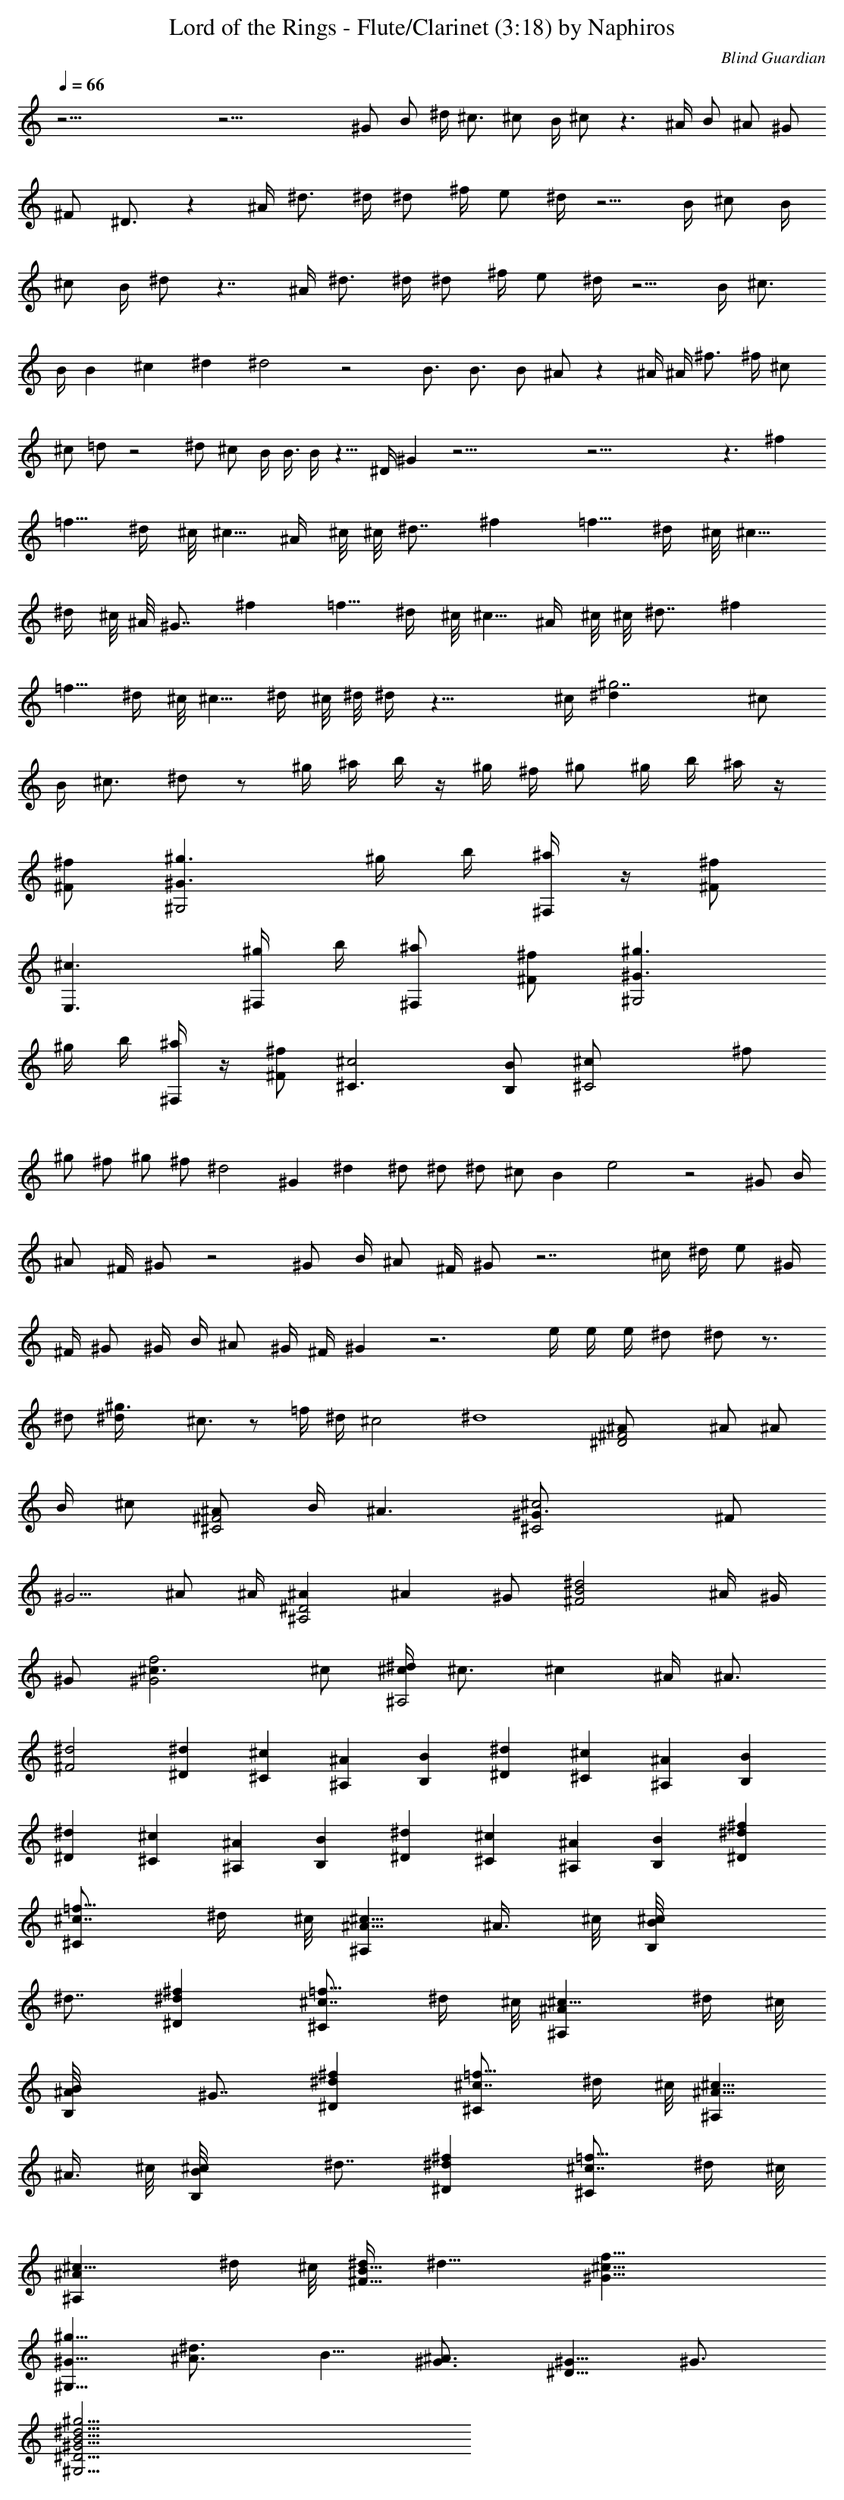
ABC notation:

X:1
T:Lord of the Rings - Flute/Clarinet (3:18) by Naphiros
C:Blind Guardian
L:1/4
Q:66
K:C
z35/4 z33/4 ^G/2 B/2 ^d/4 ^c3/4 ^c/2 B/4 ^c/2 z3/2 ^A/4 B/2 ^A/2 ^G/2
^F/2 ^D3/4 z ^A/4 ^d3/4 ^d/4 ^d/2 ^f/4 e/2 ^d/4 z5/4 B/4 ^c/2 B/4
^c/2 B/4 ^d/2 z7/4 ^A/4 ^d3/4 ^d/4 ^d/2 ^f/4 e/2 ^d/4 z5/4 B/4 ^c3/4
B/4 B ^c ^d ^d2 z2 B3/4 B3/4 B/2 ^A/2 z ^A/4 ^A/4 ^f3/4 ^f/4 ^c/2
^c/2 =d/2 z2 ^d/2 ^c/2 B/4 B3/8 B/4 z11/8 ^D/4 ^G z35/4 z35/4 z3/2 ^f
=f5/8 ^d/4 ^c/8 ^c5/8 ^A/4 ^c/8 ^c/8 ^d7/8 ^f =f5/8 ^d/4 ^c/8 ^c5/8
^d/4 ^c/8 ^A/8 ^G7/8 ^f =f5/8 ^d/4 ^c/8 ^c5/8 ^A/4 ^c/8 ^c/8 ^d7/8 ^f
=f5/8 ^d/4 ^c/8 ^c5/8 ^d/4 ^c/8 ^d/8 ^d/4 z19/8 ^c/4 [^g7/2^d] ^c/2
B/4 ^c3/4 ^d/2 z/2 ^g/4 ^a/4 b/4 z/4 ^g/4 ^f/4 ^g/2 ^g/4 b/4 ^a/4 z/4
[^f/2^F/2] [^g3/2^G3/2^G,2] ^g/4 b/4 [^a/4^F,] z/4 [^f/2^F/2]
[^c3/2E,3/2] [^g/4^F,/2] b/4 [^a/2^F,] [^f/2^F/2] [^g3/2^G3/2^G,2]
^g/4 b/4 [^a/4^F,] z/4 [^f/2^F/2] [^c2^C3/2] [B,/2B/2] [^C2^c/2] ^f/2
^g/2 ^f/2 ^g/2 ^f/2 ^d2 ^G ^d ^d/2 ^d/2 ^d/2 ^c/2 B e2 z2 ^G/2 B/4
^A/2 ^F/4 ^G/2 z2 ^G/2 B/4 ^A/2 ^F/4 ^G/2 z7/2 ^c/4 ^d/4 e/2 ^G/4
^F/4 ^G/2 ^G/4 B/4 ^A/2 ^G/4 ^F/4 ^G z3 e/4 e/4 e/4 ^d/2 ^d/2 z3/4
^d/2 [^g3/2^d/4] ^c3/4 z/2 =f/4 ^d/4 ^c2 ^d4 [^F2^D2^A/2] ^A/2 ^A/2
B/4 [^c/2z/4] [^A/2^F2^C2z/4] B/4 ^A3/2 [^c2^G3/4^C2z/4] ^F/2
[^G5/4z/2] ^A/2 ^A/4 [^A^D2^A,2] [^Az/2] ^G/2 [^d2B2^F2z] ^A/4 ^G/4
^G/2 [f2^c3/2^G2] ^c/2 [^c/4^A,2^d/4] ^c3/4 [^cz/2] ^A/4 [^A3/4z/4]
[^d2^F2] [^d^D] [^c^C] [^A^A,] [BB,] [^d^D] [^c^C] [^A^A,] [BB,]
[^d^D] [^c^C] [^A^A,] [BB,] [^d^D] [^c^C] [^A^A,] [BB,] [^d^D^f]
[^c7/8^C=f5/8] ^d/4 ^c/8 [^A5/8^A,^c5/8] [^A3/8z/4] ^c/8 [BB,^c/8]
^d7/8 [^d^D^f] [^c7/8^C=f5/8] ^d/4 ^c/8 [^A^A,^c5/8] ^d/4 ^c/8
[BB,^A/8] ^G7/8 [^d^D^f] [^c7/8^C=f5/8] ^d/4 ^c/8 [^A5/8^A,^c5/8]
[^A3/8z/4] ^c/8 [BB,^c/8] ^d7/8 [^d^D^f] [^c7/8^C=f5/8] ^d/4 ^c/8
[^A^A,^c5/8] ^d/4 ^c/8 [^d/4B11/8^F11/8] ^d9/8 [f21/8^c21/8^G21/8]
[^g5/8^G,33/8^G5/8] [^d3/4^A3/4] B5/8 [^G3/4^A3/4] [^D5/8^G5/8] ^G3/4
[^g29/4^d29/4B29/4^G29/4^D29/4^G,29/4]
